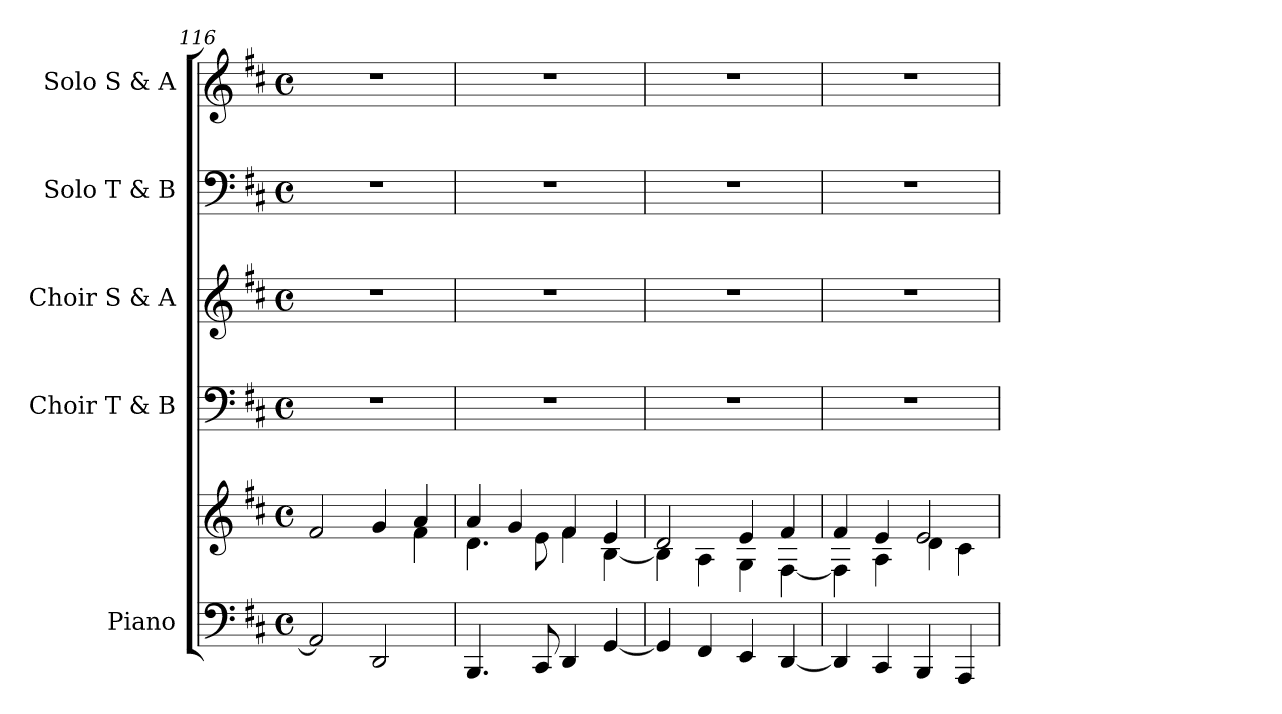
**kern	**kern	**kern	**kern	**kern	**kern
*part5	*part5	*part4	*part3	*part2	*part1
*staff6	*staff5	*staff4	*staff3	*staff2	*staff1
*I"Piano	*	*I"Choir T &amp; B	*I"Choir S &amp; A	*I"Solo T &amp; B	*I"Solo S &amp; A
*I'Pno	*	*I'Choir T &amp; B	*I'Choir S &amp; A	*I'Solo T &amp; B	*I'Solo S &amp; A
*clefF4	*clefG2	*clefF4	*clefG2	*clefF4	*clefG2
*k[f#c#]	*k[f#c#]	*k[f#c#]	*k[f#c#]	*k[f#c#]	*k[f#c#]
*M4/4	*M4/4	*M4/4	*M4/4	*M4/4	*M4/4
*met(c)	*met(c)	*met(c)	*met(c)	*met(c)	*met(c)
=116	=116	=116	=116	=116	=116
*	*^	*	*	*	*
2AA/]	2f#/	2ryy	1r	1r	1r	1r
2DD/	4g/	4ryy	.	.	.	.
.	4a/	4f#\	.	.	.	.
=117	=117	=117	=117	=117	=117	=117
4.BBB/	4a/	4.d\	1r	1r	1r	1r
.	4g/	.	.	.	.	.
8CC#/	.	8e\	.	.	.	.
4DD/	4f#/	4f#\	.	.	.	.
[4GG/	4e/	[4B\	.	.	.	.
!!LO:PB:g=z
=118	=118	=118	=118	=118	=118	=118
4GG/]	2d/	4B\]	1r	1r	1r	1r
4FF#/	.	4A\	.	.	.	.
4EE/	4e/	4G\	.	.	.	.
[4DD/	4f#/	[4F#\	.	.	.	.
=119	=119	=119	=119	=119	=119	=119
4DD/]	4f#/	4F#\]	1r	1r	1r	1r
4CC#/	4e/	4A\	.	.	.	.
4BBB/	2e/	4d\	.	.	.	.
4AAA/	.	4c#\	.	.	.	.
*	*v	*v	*	*	*	*
=	=	=	=	=	=
*-	*-	*-	*-	*-	*-
